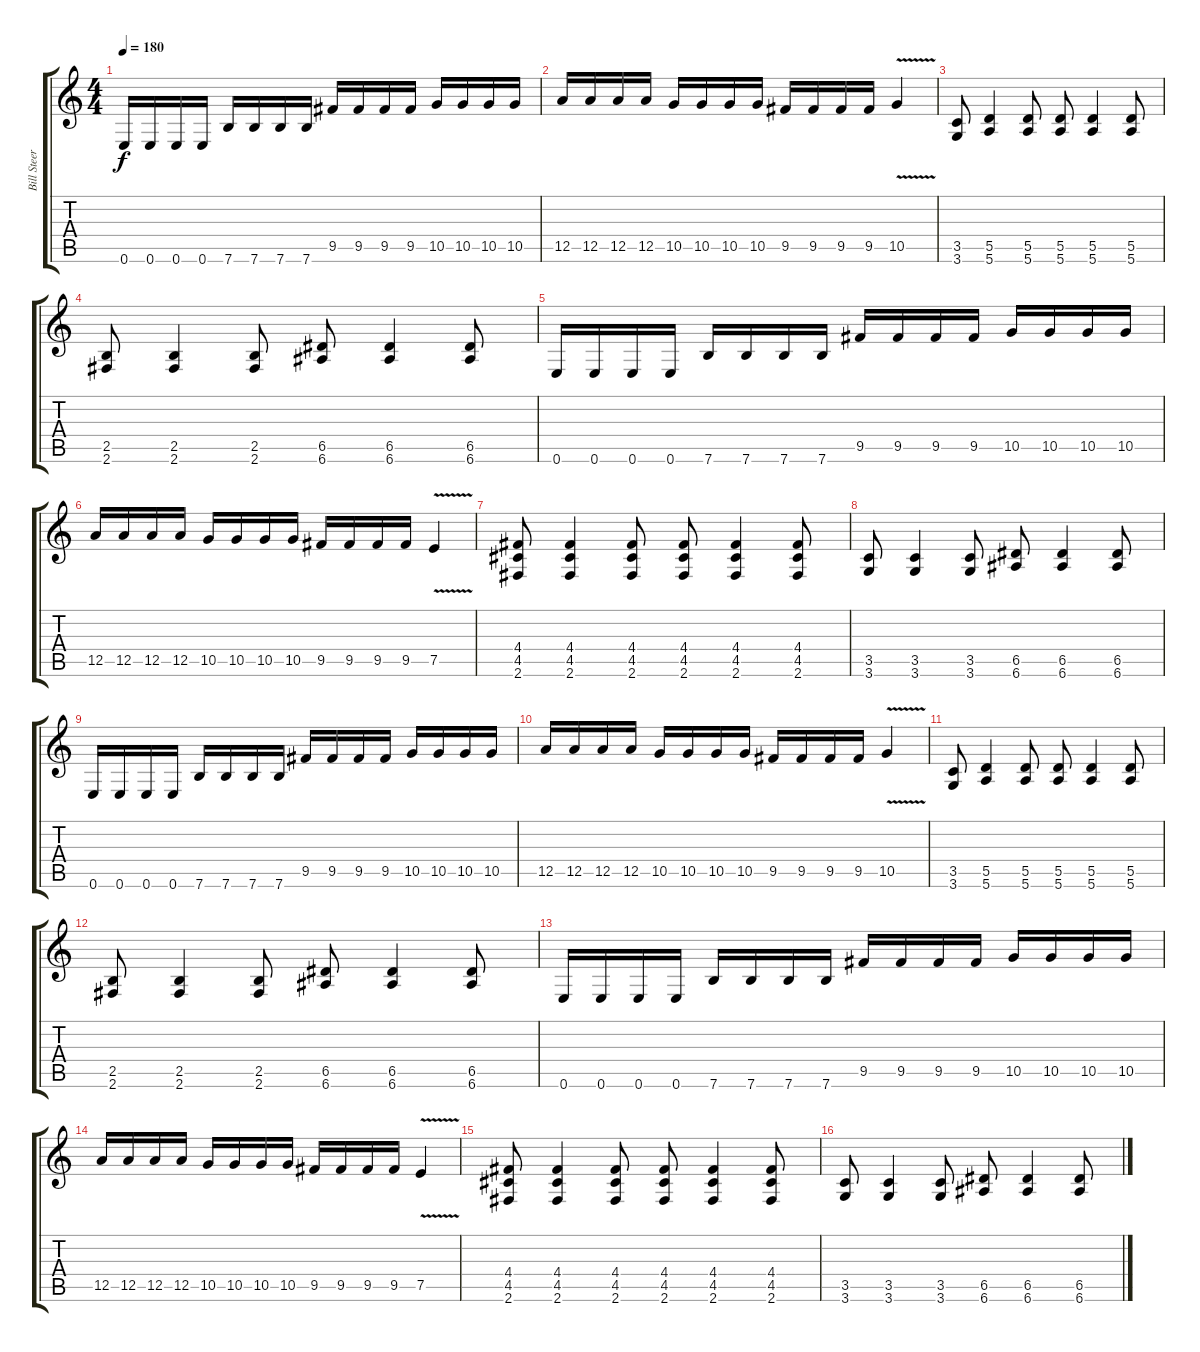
\track ("Bill Steer" "Bill Steer") {instrument distortionguitar}
\staff {score tabs}
\tuning (E4 B3 G3 D3 A2 E2) {hide}
\ts (4 4)
\tempo 180
\clef g2
\ks c
0.6.16{dy f instrument distortionguitar} 0.6.16 0.6.16 0.6.16 7.6.16 7.6.16 7.6.16 7.6.16 9.5.16 9.5.16 9.5.16 9.5.16 10.5.16 10.5.16 10.5.16 10.5.16 |
12.5.16 12.5.16 12.5.16 12.5.16 10.5.16 10.5.16 10.5.16 10.5.16 9.5.16 9.5.16 9.5.16 9.5.16 10.5{v}.4 |
(3.5 3.6).8 (5.5 5.6).4 (5.5 5.6).8 (5.5 5.6).8 (5.5 5.6).4 (5.5 5.6).8 |
(2.5 2.6).8 (2.5 2.6).4 (2.5 2.6).8 (6.5 6.6).8 (6.5 6.6).4 (6.5 6.6).8 |
0.6.16 0.6.16 0.6.16 0.6.16 7.6.16 7.6.16 7.6.16 7.6.16 9.5.16 9.5.16 9.5.16 9.5.16 10.5.16 10.5.16 10.5.16 10.5.16 |
12.5.16 12.5.16 12.5.16 12.5.16 10.5.16 10.5.16 10.5.16 10.5.16 9.5.16 9.5.16 9.5.16 9.5.16 7.5{v}.4 |
(4.4 4.5 2.6).8 (4.4 4.5 2.6).4 (4.4 4.5 2.6).8 (4.4 4.5 2.6).8 (4.4 4.5 2.6).4 (4.4 4.5 2.6).8 |
(3.5 3.6).8 (3.5 3.6).4 (3.5 3.6).8 (6.5 6.6).8 (6.5 6.6).4 (6.5 6.6).8 |
0.6.16 0.6.16 0.6.16 0.6.16 7.6.16 7.6.16 7.6.16 7.6.16 9.5.16 9.5.16 9.5.16 9.5.16 10.5.16 10.5.16 10.5.16 10.5.16 |
12.5.16 12.5.16 12.5.16 12.5.16 10.5.16 10.5.16 10.5.16 10.5.16 9.5.16 9.5.16 9.5.16 9.5.16 10.5{v}.4 |
(3.5 3.6).8 (5.5 5.6).4 (5.5 5.6).8 (5.5 5.6).8 (5.5 5.6).4 (5.5 5.6).8 |
(2.5 2.6).8 (2.5 2.6).4 (2.5 2.6).8 (6.5 6.6).8 (6.5 6.6).4 (6.5 6.6).8 |
0.6.16 0.6.16 0.6.16 0.6.16 7.6.16 7.6.16 7.6.16 7.6.16 9.5.16 9.5.16 9.5.16 9.5.16 10.5.16 10.5.16 10.5.16 10.5.16 |
12.5.16 12.5.16 12.5.16 12.5.16 10.5.16 10.5.16 10.5.16 10.5.16 9.5.16 9.5.16 9.5.16 9.5.16 7.5{v}.4 |
(4.4 4.5 2.6).8 (4.4 4.5 2.6).4 (4.4 4.5 2.6).8 (4.4 4.5 2.6).8 (4.4 4.5 2.6).4 (4.4 4.5 2.6).8 |
(3.5 3.6).8 (3.5 3.6).4 (3.5 3.6).8 (6.5 6.6).8 (6.5 6.6).4 (6.5 6.6).8
